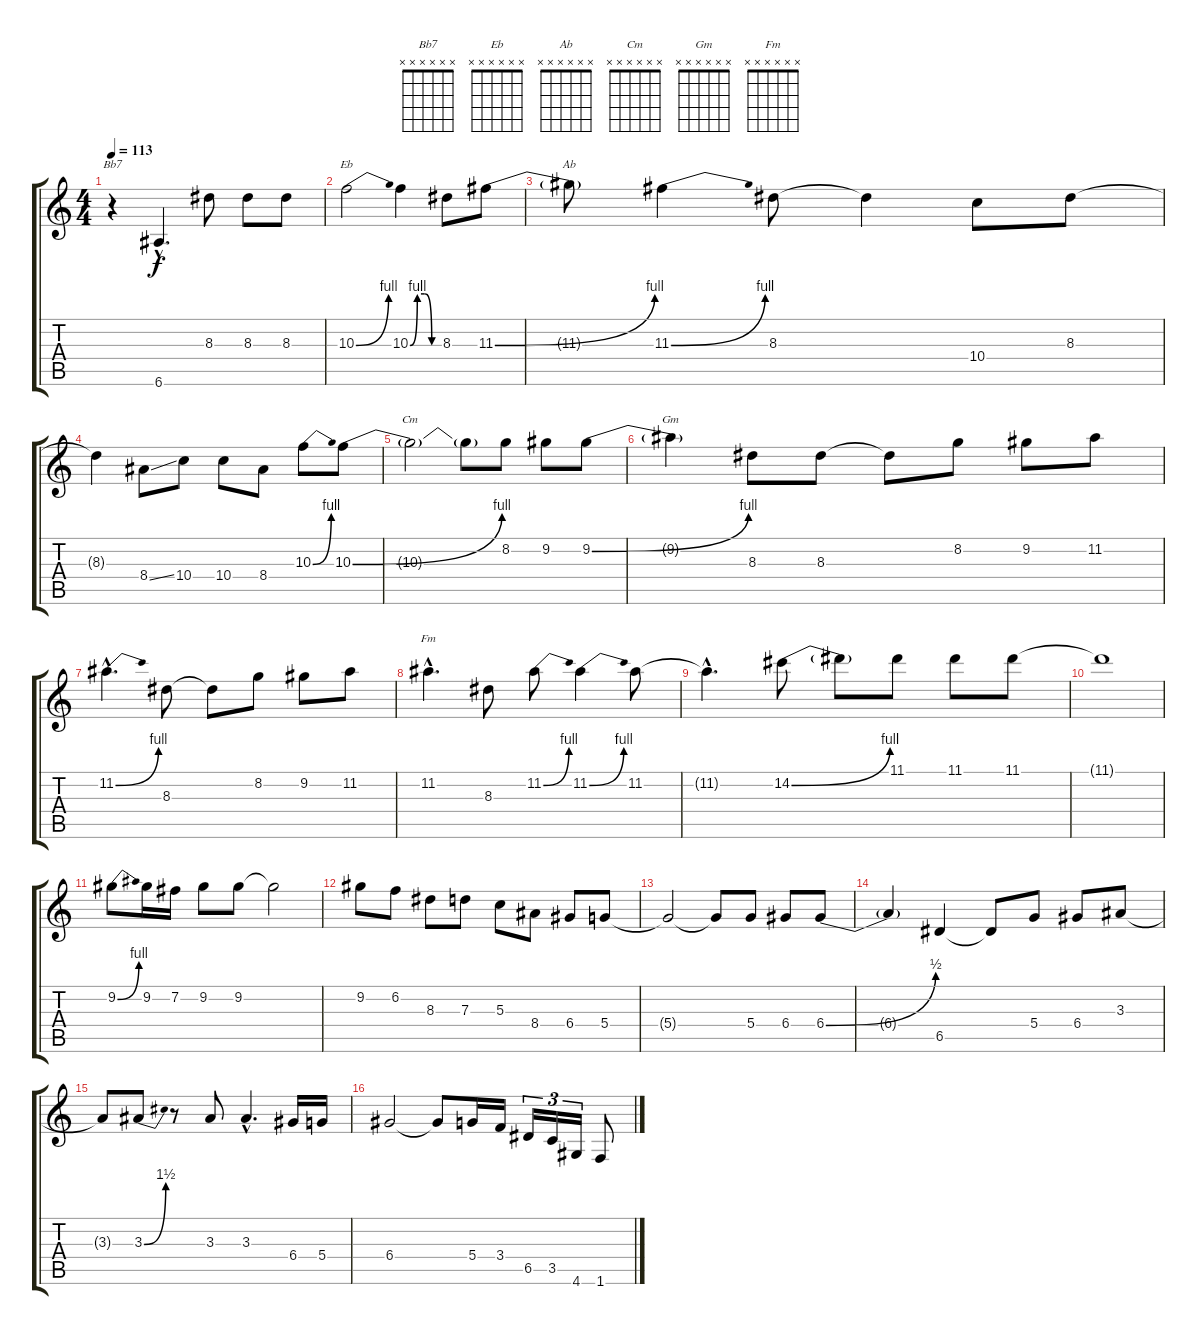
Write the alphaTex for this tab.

\track "" {instrument distortionguitar}
\staff {score tabs}
\tuning (E4 B3 G3 D3 A2 E2) {hide}
\chord ("Bb7" x x x x x x)
\chord ("Eb" x x x x x x)
\chord ("Ab" x x x x x x)
\chord ("Cm" x x x x x x)
\chord ("Gm" x x x x x x)
\chord ("Fm" x x x x x x)
\ts (4 4)
\tempo 113
\clef g2
\ks c
r.4{ch "Bb7" dy f} 6.6{hac}.4{d} 8.3.8 8.3.8 8.3.8 |
10.3{be (bend 0 0 60 4)}.2{ch "Eb"} 10.3{be (custom 0 0 15 4 30 4 45 0 60 0)}.4 8.3.8 11.3{be (bend 0 0 60 4)}.8 |
11.3{t}.8{ch "Ab"} 11.3{be (bend 0 0 60 4)}.4 8.3.8 8.3{t}.4 10.4.8 8.3.8 |
8.3{t}.4 8.4{ss}.8 10.4.8 10.4.8 8.4.8 10.3{be (bend 0 0 60 4)}.8 10.3{be (bend 0 0 60 4)}.8 |
10.3{t}.2{ch "Cm"} 10.3{t}.8 8.2.8 9.2.8 9.2{be (bend 0 0 60 4)}.8 |
9.2{t}.4{ch "Gm"} 8.3.8 8.3.8 8.3{t}.8 8.2.8 9.2.8 11.2.8 |
11.2{be (bend 0 0 60 4) hac}.4{d} 8.3.8 8.3{t}.8 8.2.8 9.2.8 11.2.8 |
11.2{hac}.4{d ch "Fm"} 8.3.8 11.2{be (bend 0 0 60 4)}.8 11.2{be (bend 0 0 60 4)}.4 11.2.8 |
11.2{hac t}.4{d} 14.2{be (bend 0 0 60 4)}.8 14.2{t}.8 11.1.8 11.1.8 11.1.8 |
11.1{t}.1 |
9.2{be (bend 0 0 60 4)}.8 9.2.16 7.2.16 9.2.8 9.2.8 9.2{t}.2 |
9.2.8 6.2.8 8.3.8 7.3.8 5.3.8 8.4.8 6.4.8 5.4.8 |
5.4{t}.2 5.4{t}.8 5.4.8 6.4.8 6.4{be (bend 0 0 60 2)}.8 |
6.4{t}.4 6.5.4 6.5{t}.8 5.4.8 6.4.8 3.3.8 |
3.3{t}.8 3.3{be (bend 0 0 60 6)}.8 r.8 3.3.8 3.3{hac}.4{d} 6.4.16 5.4.16 |
6.4.2 6.4{t}.8 5.4.16 3.4.16 6.5.16{tu (3 2)} 3.5.16{tu (3 2)} 4.6.16{tu (3 2)} 1.6.8
